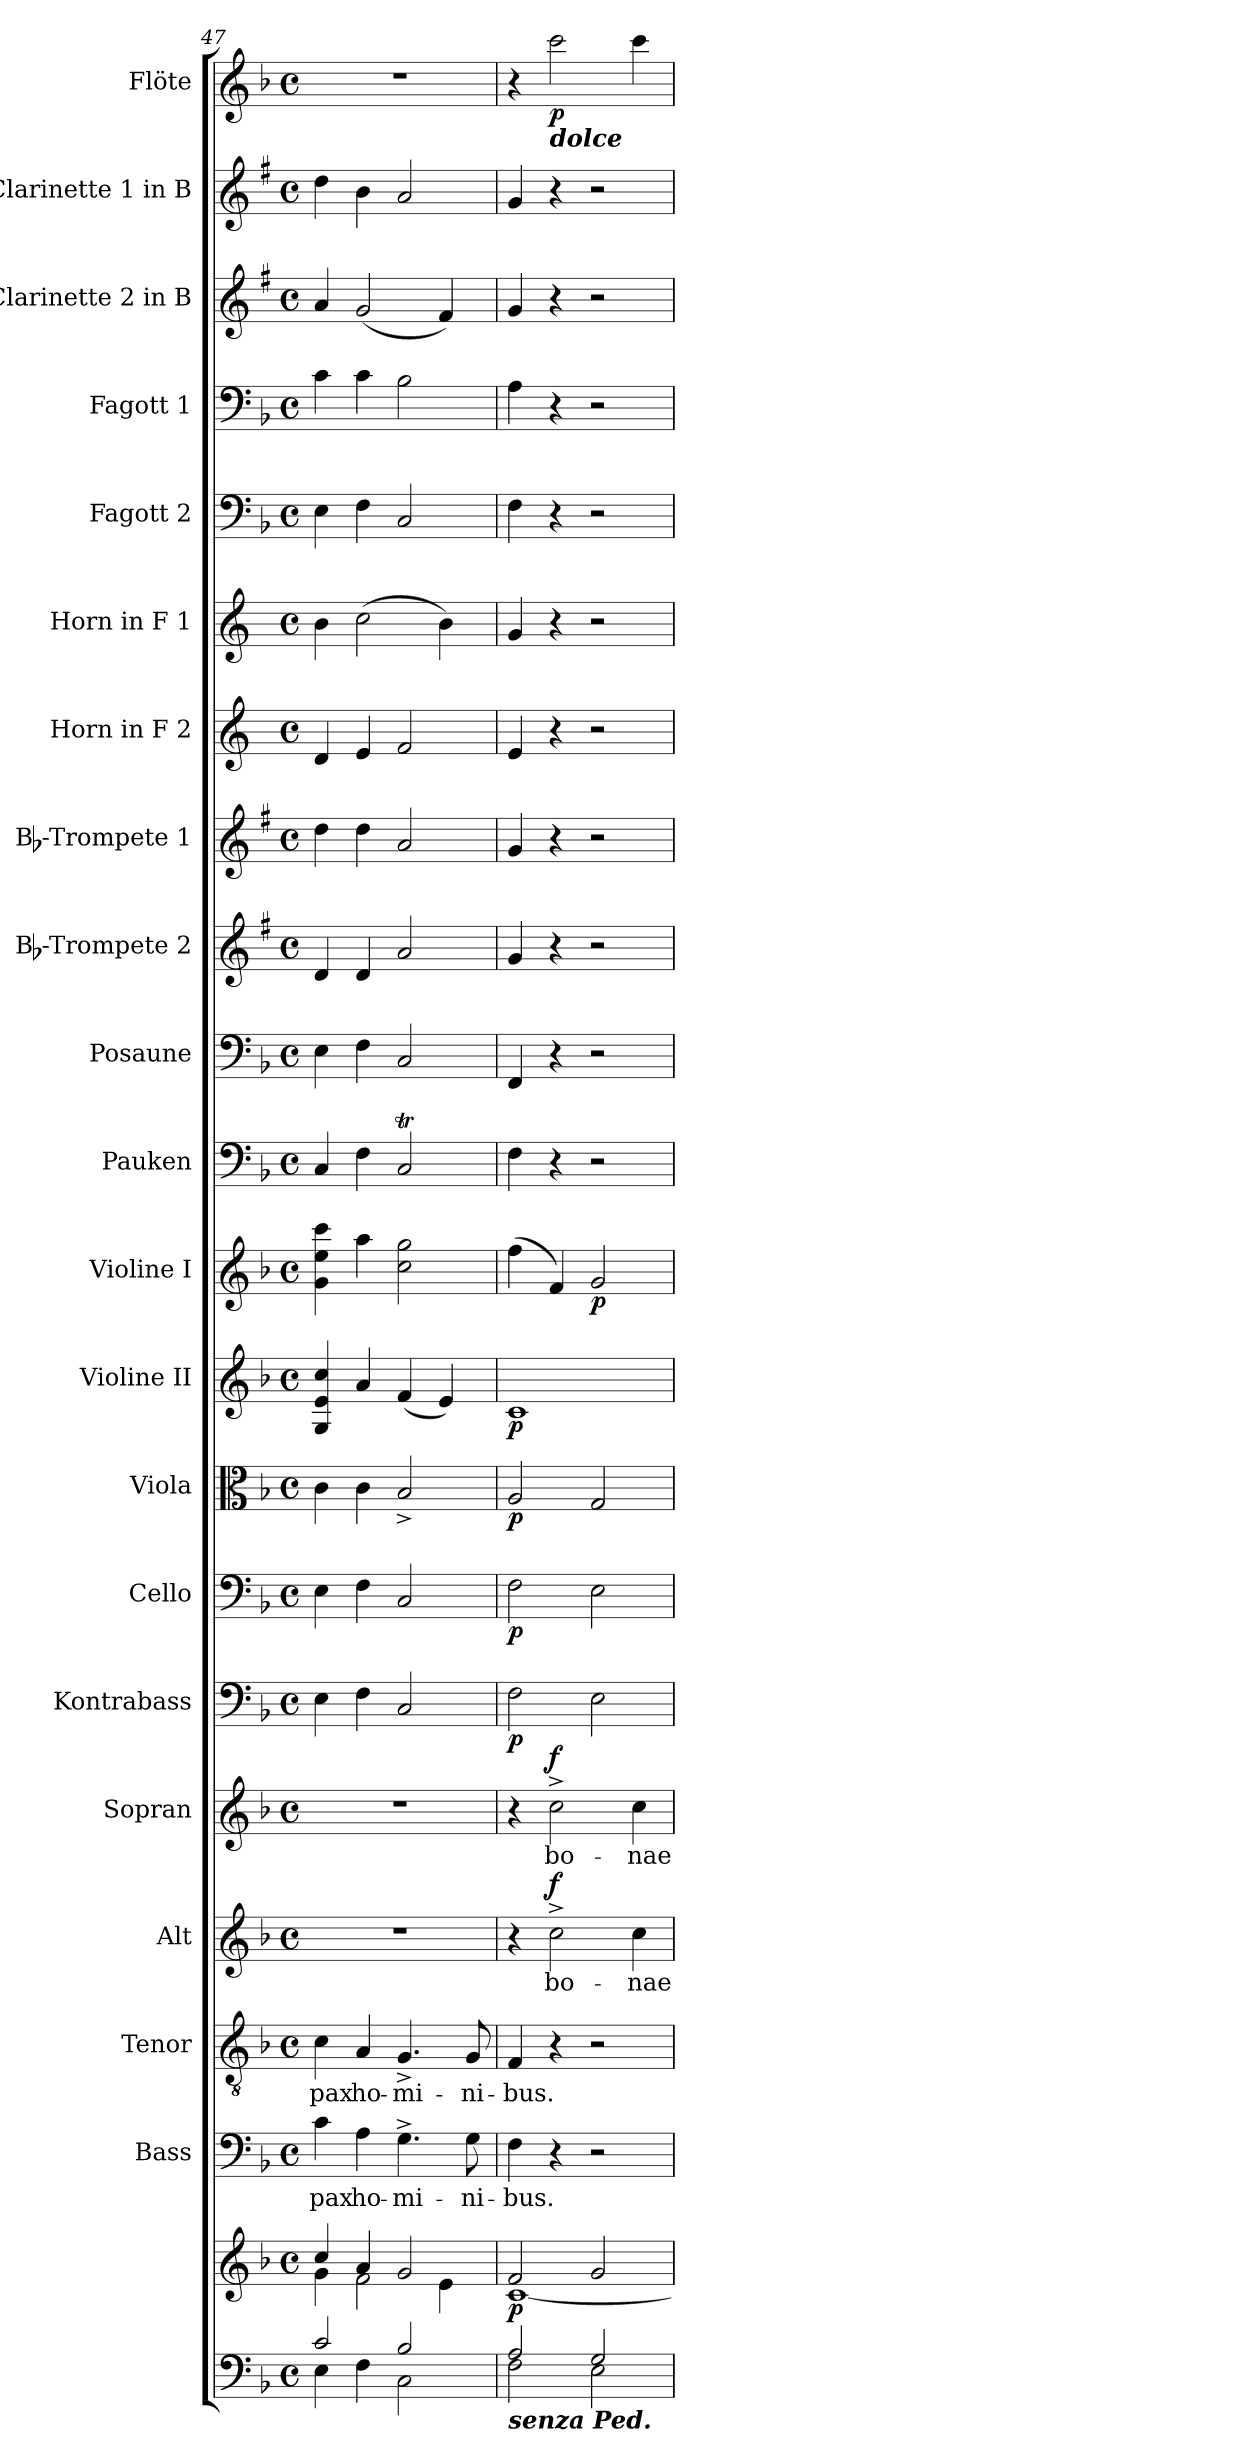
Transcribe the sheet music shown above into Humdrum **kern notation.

**kern	**kern	**dynam	**kern	**text	**kern	**text	**kern	**text	**dynam	**kern	**text	**dynam	**kern	**dynam	**kern	**dynam	**kern	**dynam	**kern	**dynam	**kern	**dynam	**kern	**kern	**kern	**kern	**kern	**kern	**kern	**kern	**kern	**kern	**kern	**dynam
*part21	*part21	*part21	*part20	*part20	*part19	*part19	*part18	*part18	*part18	*part17	*part17	*part17	*part16	*part16	*part15	*part15	*part14	*part14	*part13	*part13	*part12	*part12	*part11	*part10	*part9	*part8	*part7	*part6	*part5	*part4	*part3	*part2	*part1	*part1
*staff22	*staff21	*staff21/22	*staff20	*staff20	*staff19	*staff19	*staff18	*staff18	*staff18	*staff17	*staff17	*staff17	*staff16	*staff16	*staff15	*staff15	*staff14	*staff14	*staff13	*staff13	*staff12	*staff12	*staff11	*staff10	*staff9	*staff8	*staff7	*staff6	*staff5	*staff4	*staff3	*staff2	*staff1	*staff1
*	*	*	*I"Bass	*	*I"Tenor	*	*I"Alt	*	*	*I"Sopran	*	*	*I"Kontrabass	*	*I"Cello	*	*I"Viola	*	*I"Violine II	*	*I"Violine I	*	*I"Pauken	*I"Posaune	*I"Bb-Trompete 2	*I"Bb-Trompete 1	*I"Horn in F 2	*I"Horn in F 1	*I"Fagott 2	*I"Fagott 1	*I"Clarinette 2 in B	*I"Clarinette 1 in B	*I"Flöte	*
*	*	*	*I'B.	*	*I'T.	*	*I'A.	*	*	*I'S.	*	*	*I'Kb.	*	*	*	*I'Vla.	*	*I'Vl. II	*	*I'Vl. I	*	*I'Pk.	*I'Pos.	*I'Bb Trp. 2	*I'Bb Trp. 1	*	*	*I'Fg. 2	*I'Fg. 1	*I'Clar. 2	*I'Clar.1	*I'Fl.	*
*clefF4	*clefG2	*	*clefF4	*	*clefGv2	*	*clefG2	*	*	*clefG2	*	*	*clefF4	*	*clefF4	*	*clefC3	*	*clefG2	*	*clefG2	*	*clefF4	*clefF4	*clefG2	*clefG2	*clefG2	*clefG2	*clefF4	*clefF4	*clefG2	*clefG2	*clefG2	*
*	*	*	*	*	*	*	*	*	*	*	*	*	*ITrd7c12	*	*	*	*	*	*	*	*	*	*	*	*ITrd1c2	*ITrd1c2	*ITrd4c7	*ITrd4c7	*	*	*ITrd1c2	*ITrd1c2	*	*
*k[b-]	*k[b-]	*	*k[b-]	*	*k[b-]	*	*k[b-]	*	*	*k[b-]	*	*	*k[b-]	*	*k[b-]	*	*k[b-]	*	*k[b-]	*	*k[b-]	*	*k[b-]	*k[b-]	*k[b-]	*k[b-]	*k[b-]	*k[b-]	*k[b-]	*k[b-]	*k[b-]	*k[b-]	*k[b-]	*
*F:	*F:	*	*F:	*	*F:	*	*F:	*	*	*F:	*	*	*F:	*	*F:	*	*F:	*	*F:	*	*F:	*	*F:	*F:	*F:	*F:	*F:	*F:	*F:	*F:	*F:	*F:	*F:	*
*M4/4	*M4/4	*	*M4/4	*	*M4/4	*	*M4/4	*	*	*M4/4	*	*	*M4/4	*	*M4/4	*	*M4/4	*	*M4/4	*	*M4/4	*	*M4/4	*M4/4	*M4/4	*M4/4	*M4/4	*M4/4	*M4/4	*M4/4	*M4/4	*M4/4	*M4/4	*
*met(c)	*met(c)	*	*met(c)	*	*met(c)	*	*met(c)	*	*	*met(c)	*	*	*met(c)	*	*met(c)	*	*met(c)	*	*met(c)	*	*met(c)	*	*met(c)	*met(c)	*met(c)	*met(c)	*met(c)	*met(c)	*met(c)	*met(c)	*met(c)	*met(c)	*met(c)	*
=47	=47	=47	=47	=47	=47	=47	=47	=47	=47	=47	=47	=47	=47	=47	=47	=47	=47	=47	=47	=47	=47	=47	=47	=47	=47	=47	=47	=47	=47	=47	=47	=47	=47	=47
*^	*^	*	*	*	*	*	*	*	*	*	*	*	*	*	*	*	*	*	*	*	*	*	*	*	*	*	*	*	*	*	*	*	*	*
!	!	!	!	!	!	!LO:LY:b	!	!LO:LY:b	!	!	!	!	!	!	!	!	!	!	!	!	!	!	!	!	!	!	!	!	!	!	!	!	!	!	!	!
2c/	4E\	4cc/	4g\	.	4c\	pax	4c\	pax	1r	.	.	1r	.	.	4EE\	.	4E\	.	4c\	.	4G/ 4e/ 4cc/	.	4g\ 4ee\ 4ccc\	.	4C/	4E\	4c/	4cc\	4G/	4e\	4E\	4c\	4g/	4cc\	1r	.
!	!	!	!	!	!	!LO:LY:b	!	!LO:LY:b	!	!	!	!	!	!	!	!	!	!	!	!	!	!	!	!	!	!	!	!	!	!	!	!	!	!	!	!
.	4F\	4a/	2f\	.	4A\	ho-	4A/	ho-	.	.	.	.	.	.	4FF\	.	4F\	.	4c\	.	4a/	.	4aa\	.	4F\	4F\	4c/	4cc\	4A/	(>2f\	4F\	4c\	(<2f/	4a\	.	.
!	!	!	!	!	!	!LO:LY:b	!	!LO:LY:b	!	!	!	!	!	!	!	!	!	!	!	!	!	!	!	!	!	!	!	!	!	!	!	!	!	!	!	!
2B-/	2C\	2g/	.	.	4.G^>\	-mi-	4.G^>/	-mi-	.	.	.	.	.	.	2CC/	.	2C/	.	2B-^</	.	(<4f/	.	2cc\ 2gg\	.	2CT/	2C/	2g/	2g/	2B-/	.	2C/	2B-\	.	2g/	.	.
.	.	.	4e\	.	.	.	.	.	.	.	.	.	.	.	.	.	.	.	.	.	4e/)	.	.	.	.	.	.	.	.	4e\)	.	.	4e/)	.	.	.
!	!	!	!	!	!	!LO:LY:b	!	!LO:LY:b	!	!	!	!	!	!	!	!	!	!	!	!	!	!	!	!	!	!	!	!	!	!	!	!	!	!	!	!
.	.	.	.	.	8G\	-ni-	8G/	-ni-	.	.	.	.	.	.	.	.	.	.	.	.	.	.	.	.	.	.	.	.	.	.	.	.	.	.	.	.
=48	=48	=48	=48	=48	=48	=48	=48	=48	=48	=48	=48	=48	=48	=48	=48	=48	=48	=48	=48	=48	=48	=48	=48	=48	=48	=48	=48	=48	=48	=48	=48	=48	=48	=48	=48	=48
!LO:TX:b:Bi:t=senza Ped.	!	!	!	!	!	!	!	!	!	!	!	!	!	!	!	!	!	!	!	!	!	!	!	!	!	!	!	!	!	!	!	!	!	!	!	!
!	!	!	!	!LO:DY:b	!	!LO:LY:b	!	!LO:LY:b	!	!	!	!	!	!	!	!LO:DY:b	!	!LO:DY:b	!	!LO:DY:b	!	!LO:DY:b	!	!	!	!	!	!	!	!	!	!	!	!	!	!
2A/	2F\	2f/	[<1c	p	4F\	-bus.	4F/	-bus.	4r	.	.	4r	.	.	2FF\	p	2F\	p	2A/	p	1c	p	(>4ff\	.	4F\	4FF/	4f/	4f/	4A/	4c/	4F\	4A\	4f/	4f/	4r	.
!	!	!	!	!	!	!	!	!	!	!	!	!	!	!	!	!	!	!	!	!	!	!	!	!	!	!	!	!	!	!	!	!	!	!	!LO:TX:b:Bi:t=dolce	!
!	!	!	!	!	!	!	!	!	!	!LO:LY:b	!LO:DY:a	!	!LO:LY:b	!LO:DY:a	!	!	!	!	!	!	!	!	!	!	!	!	!	!	!	!	!	!	!	!	!	!LO:DY:b
.	.	.	.	.	4r	.	4r	.	2cc^>\	bo-	f	2cc^>\	bo-	f	.	.	.	.	.	.	.	.	4f/)	.	4r	4r	4r	4r	4r	4r	4r	4r	4r	4r	2ccc\	p
!	!	!	!	!	!	!	!	!	!	!	!	!	!	!	!	!	!	!	!	!	!	!	!	!LO:DY:b	!	!	!	!	!	!	!	!	!	!	!	!
2G/	2E\	2g/	.	.	2r	.	2r	.	.	.	.	.	.	.	2EE\	.	2E\	.	2G/	.	.	.	2g/	p	2r	2r	2r	2r	2r	2r	2r	2r	2r	2r	.	.
!	!	!	!	!	!	!	!	!	!	!LO:LY:b	!	!	!LO:LY:b	!	!	!	!	!	!	!	!	!	!	!	!	!	!	!	!	!	!	!	!	!	!	!
.	.	.	.	.	.	.	.	.	4cc\	-nae	.	4cc\	-nae	.	.	.	.	.	.	.	.	.	.	.	.	.	.	.	.	.	.	.	.	.	4ccc\	.
*v	*v	*	*	*	*	*	*	*	*	*	*	*	*	*	*	*	*	*	*	*	*	*	*	*	*	*	*	*	*	*	*	*	*	*	*	*
*	*v	*v	*	*	*	*	*	*	*	*	*	*	*	*	*	*	*	*	*	*	*	*	*	*	*	*	*	*	*	*	*	*	*	*	*
=	=	=	=	=	=	=	=	=	=	=	=	=	=	=	=	=	=	=	=	=	=	=	=	=	=	=	=	=	=	=	=	=	=	=
*-	*-	*-	*-	*-	*-	*-	*-	*-	*-	*-	*-	*-	*-	*-	*-	*-	*-	*-	*-	*-	*-	*-	*-	*-	*-	*-	*-	*-	*-	*-	*-	*-	*-	*-
